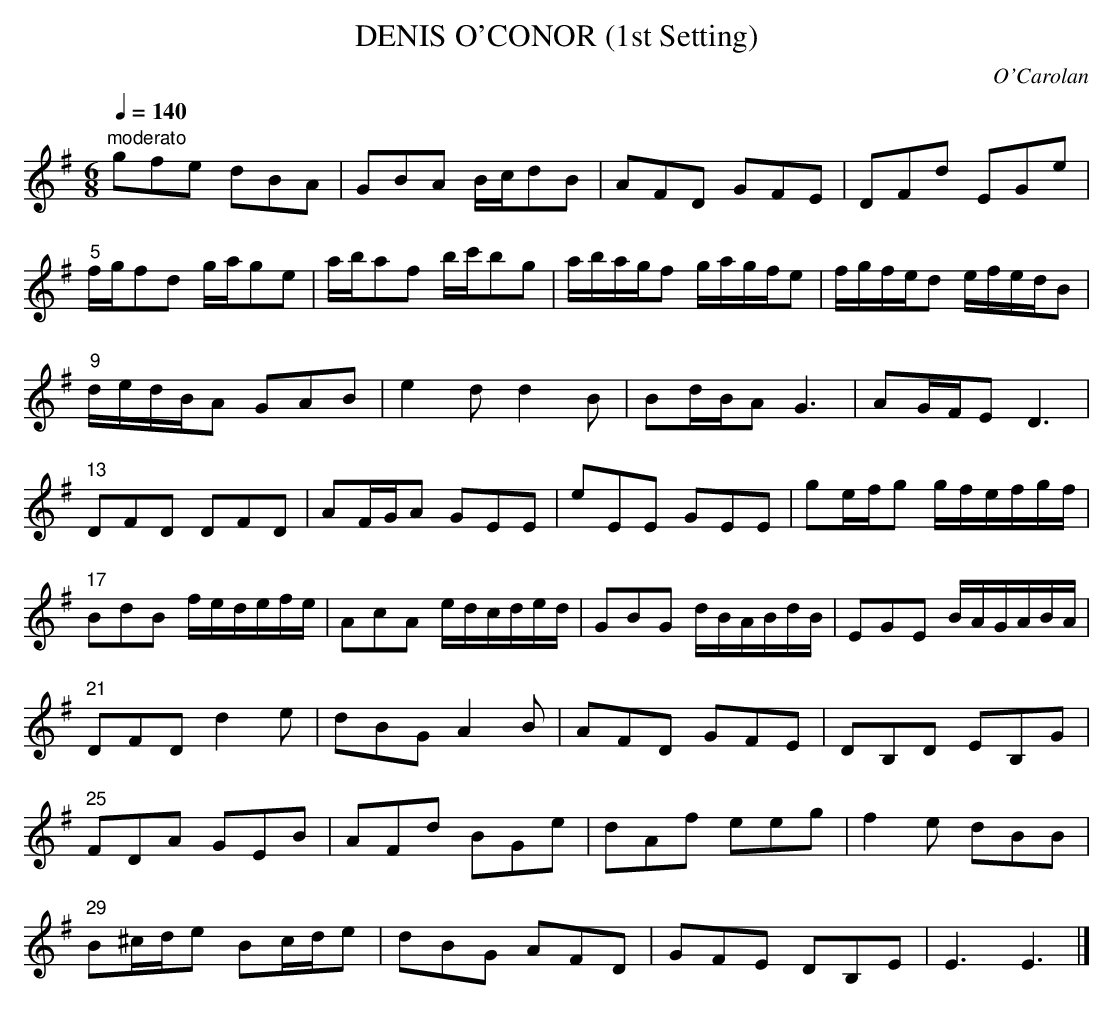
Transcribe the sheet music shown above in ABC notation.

X:1
T:DENIS O'CONOR (1st Setting)
C:O'Carolan
Q:1/4=140
M:6/8
L:1/8
K:Em
"moderato"
gfe dBA|GBA B/c/dB|AFD GFE|DFd EGe|
"5"f/g/fd g/a/ge|a/b/af b/c'/bg|a/b/a/g/f g/a/g/f/e|\
f/g/f/e/d e/f/e/d/B|
"9"d/e/d/B/A GAB|e2d d2B|Bd/B/A G3|AG/F/E D3|
"13"DFD DFD|AF/G/A GEE|eEE GEE|ge/f/g g/f/e/f/g/f/|
"17"BdB f/e/d/e/f/e/|AcA e/d/c/d/e/d/|GBG d/B/A/B/d/B/|\
EGE B/A/G/A/B/A/|
"21"DFD d2e|dBG A2B|AFD GFE|DB,D EB,G|
"25"FDA GEB|AFd BGe|dAf eeg|f2e dBB|
"29"B^c/d/e Bc/d/e|dBG AFD|GFE DB,E|E3E3|]
